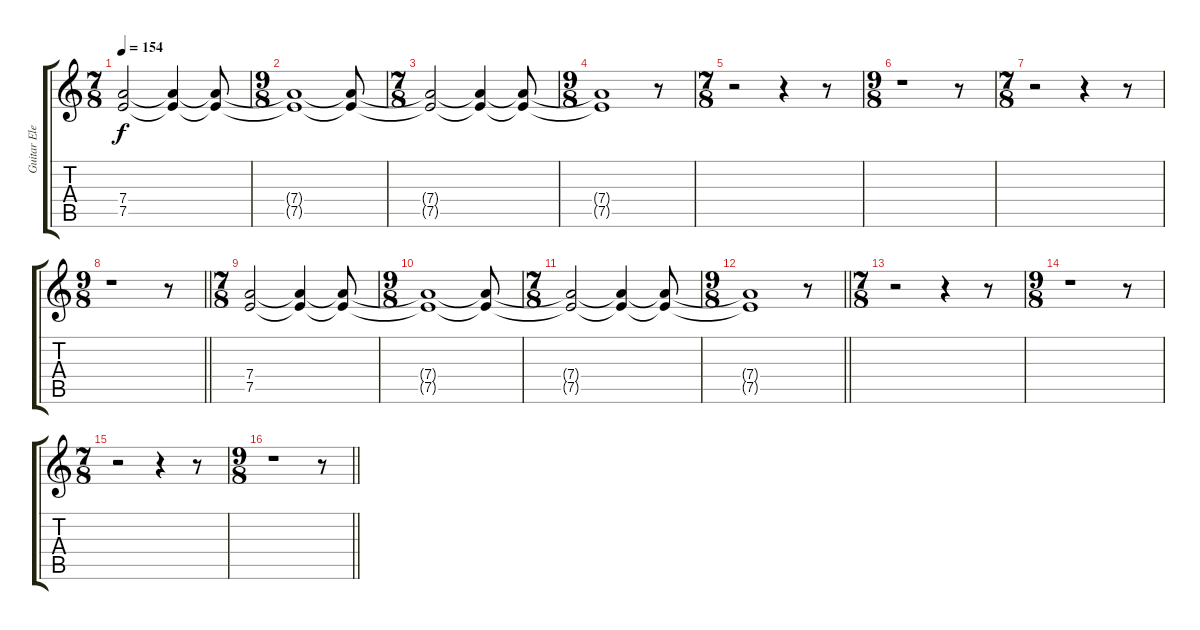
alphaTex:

\track ("Guitar Elec. 3" "Guitar Ele") {instrument overdrivenguitar}
\staff {score tabs}
\tuning (E4 B3 G3 D3 A2 E2) {hide}
\ts (7 8)
\tempo 154
\clef g2
\ks c
(7.4 7.5).2{dy f} (7.4{t} 7.5{t}).4 (7.4{t} 7.5{t}).8 |
\ts (9 8)
(7.4{t} 7.5{t}).1 (7.4{t} 7.5{t}).8 |
\ts (7 8)
(7.4{t} 7.5{t}).2 (7.4{t} 7.5{t}).4 (7.4{t} 7.5{t}).8 |
\ts (9 8)
(7.4{t} 7.5{t}).1 r.8 |
\ts (7 8)
r.2 r.4 r.8 |
\ts (9 8)
r.1 r.8 |
\ts (7 8)
r.2 r.4 r.8 |
\ts (9 8)
\barLineRight lightlight
r.1 r.8 |
\ts (7 8)
(7.4 7.5).2 (7.4{t} 7.5{t}).4 (7.4{t} 7.5{t}).8 |
\ts (9 8)
(7.4{t} 7.5{t}).1 (7.4{t} 7.5{t}).8 |
\ts (7 8)
(7.4{t} 7.5{t}).2 (7.4{t} 7.5{t}).4 (7.4{t} 7.5{t}).8 |
\ts (9 8)
\barLineRight lightlight
(7.4{t} 7.5{t}).1 r.8 |
\ts (7 8)
r.2 r.4 r.8 |
\ts (9 8)
r.1 r.8 |
\ts (7 8)
r.2 r.4 r.8 |
\ts (9 8)
\barLineRight lightlight
r.1 r.8
